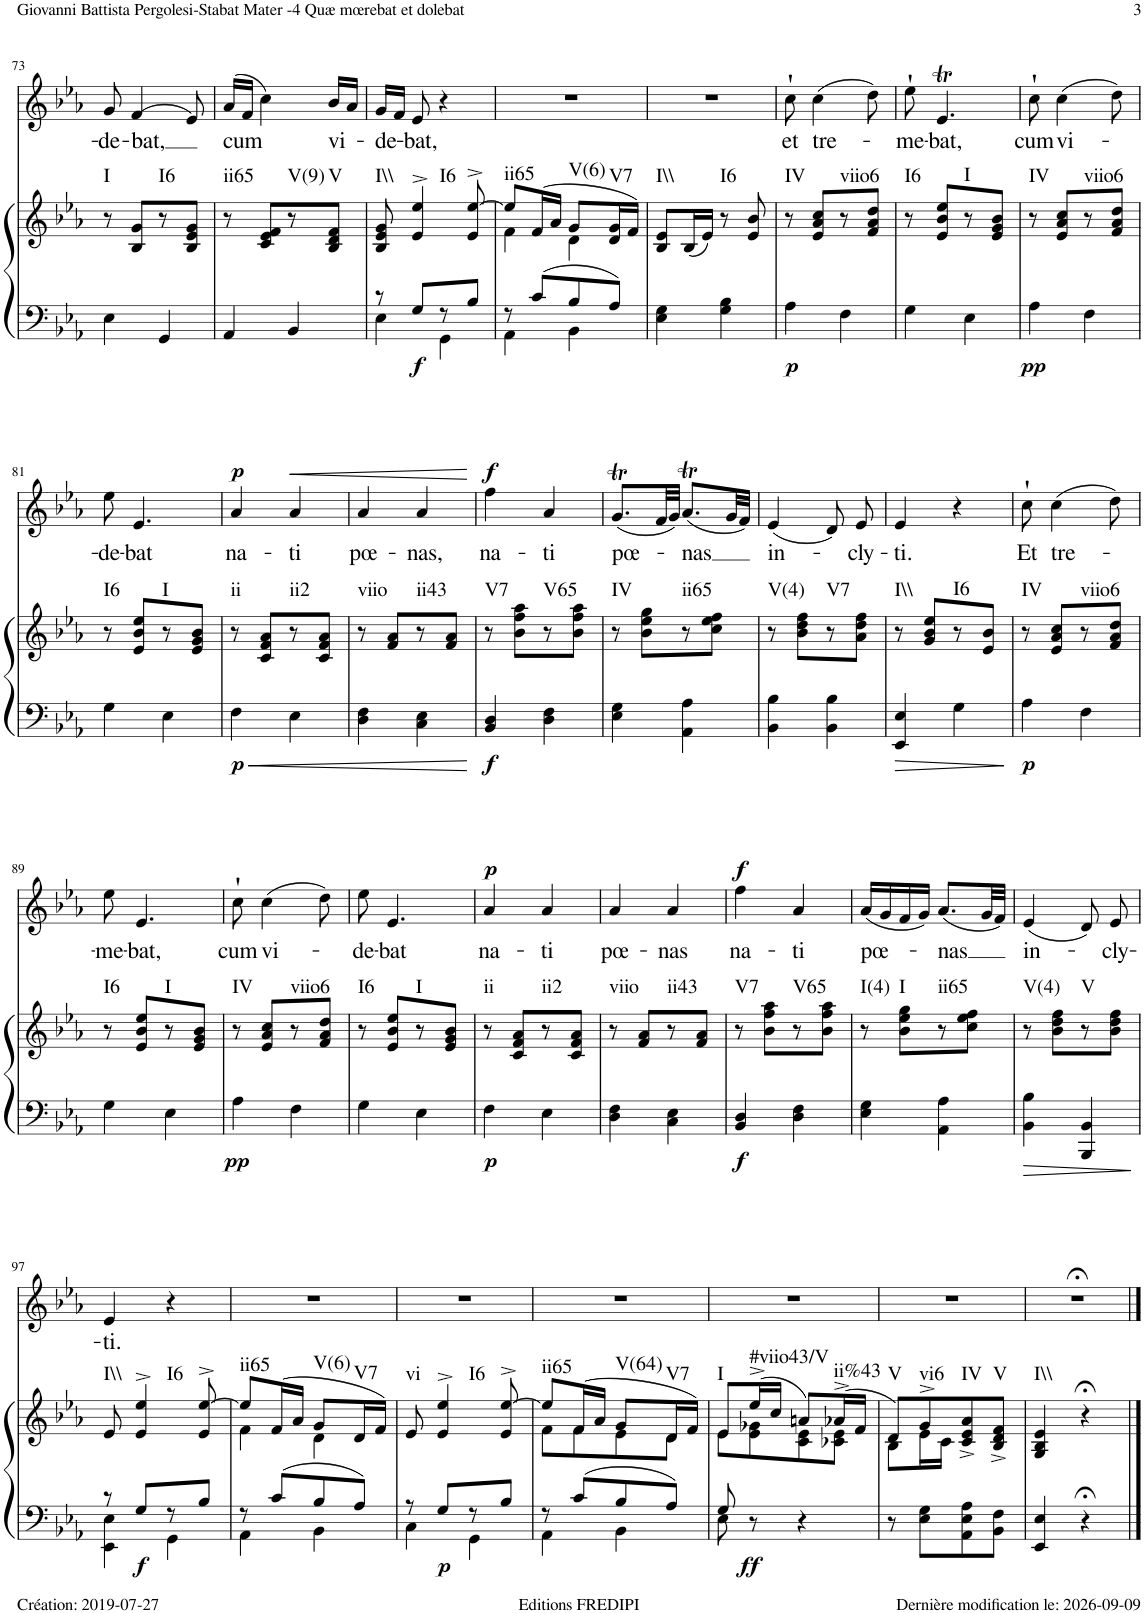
**kern	**kern	**dynam	**harte	**kern	**text	**dynam
*part2	*part2	*part2	*part2	*part1	*part1	*part1
*staff3	*staff2	*staff2/3	*	*staff1	*staff1	*staff1
*I"Violino I/II Viola Violoncello Contrabasso e organo	*	*	*	*I"Alto	*	*
!!LO:PB:g=z
*clefF4	*clefG2	*	*	*clefG2	*	*
*k[b-e-a-]	*k[b-e-a-]	*	*	*k[b-e-a-]	*	*
*M2/4	*M2/4	*	*	*M2/4	*	*
=73	=73	=73	=73	=73	=73	=73
!	!	!	!LO:H:kt=I	!	!LO:LY:b	!
4E-\	8r	.	N	8g/	-de-	.
!	!	!	!	!	!LO:LY:b	!
.	8B-/ 8g/L	.	.	(>4f/	-bat,	.
!	!	!	!LO:H:kt=I6	!	!	!
4GG/	8r	.	N	.	.	.
.	8B-/ 8e-/ 8g/J	.	.	8e-/)	.	.
=74	=74	=74	=74	=74	=74	=74
!	!	!	!LO:H:kt=ii65	!	!LO:LY:b	!
4AA-/	8r	.	N	(>16a-/LL	cum	.
.	.	.	.	16f/JJ	.	.
.	8c/ 8e-/ 8f/L	.	.	4cc\)	.	.
!	!	!	!LO:H:kt=V(9)	!	!	!
4BB-/	8r	.	N	.	.	.
!	!	!	!LO:H:kt=V	!	!LO:LY:b	!
.	8B-/ 8d/ 8f/J	.	N	16b-/LL	vi-	.
.	.	.	.	16a-/JJ	.	.
=75	=75	=75	=75	=75	=75	=75
*^	*	*	*	*	*	*
!	!	!	!	!LO:H:kt=I\\	!	!LO:LY:b	!
8r	4E-\	8B-/ 8e-/ 8g/	.	N	16g/LL	-de-	.
.	.	.	.	.	16f/JJ	.	.
!	!	!	!LO:DY:b=2	!LO:H:kt=I6	!	!LO:LY:b	!
8G/L	.	4e-/^> 4ee-/^>	f	N	8e-/	-bat,	.
8r	4GG\	.	.	.	4r	.	.
8B-/J	.	8e-/^> [>8ee-/^>	.	.	.	.	.
=76	=76	=76	=76	=76	=76	=76	=76
*	*	*^	*	*	*	*	*
!	!	!	!	!	!LO:H:kt=ii65	!	!	!
8r	4AA-\	8ee-/L]	4f\	.	N	2r	.	.
8c/L	.	(>16f/L	.	.	.	.	.	.
.	.	16a-/JJ	.	.	.	.	.	.
!	!	!	!	!	!LO:H:kt=V(6)	!	!	!
8B-/	4BB-\	8g/L	4d\	.	N	.	.	.
!	!	!	!	!	!LO:H:kt=V7	!	!	!
8A-/J	.	16d/ 16g/L	.	.	N	.	.	.
.	.	16f/JJ)	.	.	.	.	.	.
*v	*v	*	*	*	*	*	*	*
*	*v	*v	*	*	*	*	*
=77	=77	=77	=77	=77	=77	=77
!	!	!	!LO:H:kt=I\\	!	!	!
4E-\ 4G\	8B-/ 8e-/L	.	N	2r	.	.
.	(16B-/L	.	.	.	.	.
.	16e-/JJ)	.	.	.	.	.
!	!	!	!LO:H:kt=I6	!	!	!
4G\ 4B-\	8r	.	N	.	.	.
.	8e-/ 8b-/	.	.	.	.	.
=78	=78	=78	=78	=78	=78	=78
!	!	!LO:DY:b=2	!LO:H:kt=IV	!	!LO:LY:b	!
4A-\	8r	p	N	8cc`\	et	.
!	!	!	!	!	!LO:LY:b	!
.	8e-/ 8a-/ 8cc/L	.	.	(>4cc\	tre-	.
!	!	!	!LO:H:kt=viio6	!	!	!
4F\	8r	.	N	.	.	.
.	8f/ 8a-/ 8dd/J	.	.	8dd\)	.	.
=79	=79	=79	=79	=79	=79	=79
!	!	!	!LO:H:kt=I6	!	!LO:LY:b	!
4G\	8r	.	N	8ee-`\	-me-	.
!	!	!	!	!	!LO:LY:b	!
.	8e-/ 8b-/ 8ee-/L	.	.	4.e-T/	-bat,	.
!	!	!	!LO:H:kt=I	!	!	!
4E-\	8r	.	N	.	.	.
.	8e-/ 8g/ 8b-/J	.	.	.	.	.
=80	=80	=80	=80	=80	=80	=80
!	!	!LO:DY:b=2	!LO:H:kt=IV	!	!LO:LY:b	!
4A-\	8r	pp	N	8cc`\	cum	.
!	!	!	!	!	!LO:LY:b	!
.	8e-/ 8a-/ 8cc/L	.	.	(>4cc\	vi-	.
!	!	!	!LO:H:kt=viio6	!	!	!
4F\	8r	.	N	.	.	.
.	8f/ 8a-/ 8dd/J	.	.	8dd\)	.	.
!!LO:LB:g=z
=81	=81	=81	=81	=81	=81	=81
!	!	!	!LO:H:kt=I6	!	!LO:LY:b	!
4G\	8r	.	N	8ee-\	-de-	.
!	!	!	!	!	!LO:LY:b	!
.	8e-/ 8b-/ 8ee-/L	.	.	4.e-/	-bat	.
!	!	!	!LO:H:kt=I	!	!	!
4E-\	8r	.	N	.	.	.
.	8e-/ 8g/ 8b-/J	.	.	.	.	.
=82	=82	=82	=82	=82	=82	=82
!	!	!LO:DY:b=2	!LO:H:kt=ii	!	!LO:LY:b	!LO:DY:a
4F\	8r	p	N	4a-/	na-	p
.	8c/ 8f/ 8a-/L	.	.	.	.	.
!	!	!	!LO:H:kt=ii2	!	!LO:LY:b	!LO:HP:b
4E-\	8r	.	N	4a-/	-ti	<
.	8c/ 8f/ 8a-/J	.	.	.	.	.
=83	=83	=83	=83	=83	=83	=83
!	!	!	!LO:H:kt=viio	!	!LO:LY:b	!
4D\ 4F\	8r	.	N	4a-/	pœ-	.
.	8f/ 8a-/L	.	.	.	.	.
!	!	!	!LO:H:kt=ii43	!	!LO:LY:b	!
4C\ 4E-\	8r	.	N	4a-/	-nas,	.
.	8f/ 8a-/J	.	.	.	.	.
.	.	.	.	.	.	[
=84	=84	=84	=84	=84	=84	=84
!	!	!LO:DY:b=2	!LO:H:kt=V7	!	!LO:LY:b	!LO:DY:a
4BB-/ 4D/	8r	f	N	4ff\	na-	f
.	8b-\ 8ff\ 8aa-\L	.	.	.	.	.
!	!	!	!LO:H:kt=V65	!	!LO:LY:b	!
4D\ 4F\	8r	.	N	4a-/	-ti	.
.	8b-\ 8ff\ 8aa-\J	.	.	.	.	.
=85	=85	=85	=85	=85	=85	=85
!	!	!	!LO:H:kt=IV	!	!LO:LY:b	!
4E-\ 4G\	8r	.	N	(8.gt/L	pœ-	.
.	8b-\ 8ee-\ 8gg\L	.	.	.	.	.
.	.	.	.	32f/LL	.	.
.	.	.	.	32g/JJJ)	.	.
!	!	!	!LO:H:kt=ii65	!	!LO:LY:b	!
4AA-\ 4A-\	8r	.	N	(<8.a-T/L	-nas	.
.	8cc\ 8ee-\ 8ff\J	.	.	.	.	.
.	.	.	.	32g/LL	.	.
.	.	.	.	32f/JJJ)	.	.
=86	=86	=86	=86	=86	=86	=86
!	!	!	!LO:H:kt=V(4)	!	!LO:LY:b	!
4BB-\ 4B-\	8r	.	N	(<4e-/	in-	.
.	8b-\ 8dd\ 8ff\L	.	.	.	.	.
!	!	!	!LO:H:kt=V7	!	!	!
4BB-\ 4B-\	8r	.	N	8d/)	.	.
!	!	!	!	!	!LO:LY:b	!
.	8a-\ 8dd\ 8ff\J	.	.	8e-/	-cly-	.
=87	=87	=87	=87	=87	=87	=87
!	!	!	!LO:H:kt=I\\	!	!LO:LY:b	!
4EE-/ 4E-/	8r	.	N	4e-/	-ti.	.
.	8g/ 8b-/ 8ee-/L	.	.	.	.	.
!	!	!	!LO:H:kt=I6	!	!	!
4G\	8r	.	N	4r	.	.
.	8e-/ 8b-/J	.	.	.	.	.
=88	=88	=88	=88	=88	=88	=88
!	!	!LO:DY:b=2	!LO:H:kt=IV	!	!LO:LY:b	!
4A-\	8r	p	N	8cc`\	Et	.
!	!	!	!	!	!LO:LY:b	!
.	8e-/ 8a-/ 8cc/L	.	.	(>4cc\	tre-	.
!	!	!	!LO:H:kt=viio6	!	!	!
4F\	8r	.	N	.	.	.
.	8f/ 8a-/ 8dd/J	.	.	8dd\)	.	.
!!LO:LB:g=z
=89	=89	=89	=89	=89	=89	=89
!	!	!	!LO:H:kt=I6	!	!LO:LY:b	!
4G\	8r	.	N	8ee-\	-me-	.
!	!	!	!	!	!LO:LY:b	!
.	8e-/ 8b-/ 8ee-/L	.	.	4.e-/	-bat,	.
!	!	!	!LO:H:kt=I	!	!	!
4E-\	8r	.	N	.	.	.
.	8e-/ 8g/ 8b-/J	.	.	.	.	.
=90	=90	=90	=90	=90	=90	=90
!	!	!LO:DY:b=2	!LO:H:kt=IV	!	!LO:LY:b	!
4A-\	8r	pp	N	8cc`\	cum	.
!	!	!	!	!	!LO:LY:b	!
.	8e-/ 8a-/ 8cc/L	.	.	(>4cc\	vi-	.
!	!	!	!LO:H:kt=viio6	!	!	!
4F\	8r	.	N	.	.	.
.	8f/ 8a-/ 8dd/J	.	.	8dd\)	.	.
=91	=91	=91	=91	=91	=91	=91
!	!	!	!LO:H:kt=I6	!	!LO:LY:b	!
4G\	8r	.	N	8ee-\	-de-	.
!	!	!	!	!	!LO:LY:b	!
.	8e-/ 8b-/ 8ee-/L	.	.	4.e-/	-bat	.
!	!	!	!LO:H:kt=I	!	!	!
4E-\	8r	.	N	.	.	.
.	8e-/ 8g/ 8b-/J	.	.	.	.	.
=92	=92	=92	=92	=92	=92	=92
!	!	!LO:DY:b=2	!LO:H:kt=ii	!	!LO:LY:b	!LO:DY:a
4F\	8r	p	N	4a-/	na-	p
.	8c/ 8f/ 8a-/L	.	.	.	.	.
!	!	!	!LO:H:kt=ii2	!	!LO:LY:b	!
4E-\	8r	.	N	4a-/	-ti	.
.	8c/ 8f/ 8a-/J	.	.	.	.	.
=93	=93	=93	=93	=93	=93	=93
!	!	!	!LO:H:kt=viio	!	!LO:LY:b	!
4D\ 4F\	8r	.	N	4a-/	pœ-	.
.	8f/ 8a-/L	.	.	.	.	.
!	!	!	!LO:H:kt=ii43	!	!LO:LY:b	!
4C\ 4E-\	8r	.	N	4a-/	-nas	.
.	8f/ 8a-/J	.	.	.	.	.
=94	=94	=94	=94	=94	=94	=94
!	!	!LO:DY:b=2	!LO:H:kt=V7	!	!LO:LY:b	!LO:DY:a
4BB-/ 4D/	8r	f	N	4ff\	na-	f
.	8b-\ 8ff\ 8aa-\L	.	.	.	.	.
!	!	!	!LO:H:kt=V65	!	!LO:LY:b	!
4D\ 4F\	8r	.	N	4a-/	-ti	.
.	8b-\ 8ff\ 8aa-\J	.	.	.	.	.
=95	=95	=95	=95	=95	=95	=95
!	!	!	!LO:H:kt=I(4)	!	!LO:LY:b	!
4E-\ 4G\	8r	.	N	(<16a-/LL	pœ-	.
.	.	.	.	16g/	.	.
!	!	!	!LO:H:kt=I	!	!	!
.	8b-\ 8ee-\ 8gg\L	.	N	16f/	.	.
.	.	.	.	16g/JJ)	.	.
!	!	!	!LO:H:kt=ii65	!	!LO:LY:b	!
4AA-\ 4A-\	8r	.	N	(<8.a-/L	-nas	.
.	8cc\ 8ee-\ 8ff\J	.	.	.	.	.
.	.	.	.	32g/LL	.	.
.	.	.	.	32f/JJJ)	.	.
=96	=96	=96	=96	=96	=96	=96
!	!	!	!LO:H:kt=V(4)	!	!LO:LY:b	!
4BB-\ 4B-\	8r	.	N	(<4e-/	in-	.
.	8b-\ 8dd\ 8ff\L	.	.	.	.	.
!	!	!	!LO:H:kt=V	!	!	!
4BBB-/ 4BB-/	8r	.	N	8d/)	.	.
!	!	!	!	!	!LO:LY:b	!
.	8b-\ 8dd\ 8ff\J	.	.	8e-/	-cly-	.
!!LO:LB:g=z
=97	=97	=97	=97	=97	=97	=97
*^	*	*	*	*	*	*
!	!	!	!	!LO:H:kt=I\\	!	!LO:LY:b	!
8r	4EE-\ 4E-\	8e-/	.	N	4e-/	-ti.	.
!	!	!	!LO:DY:b=2	!LO:H:kt=I6	!	!	!
8G/L	.	4e-/^> 4ee-/^>	f	N	.	.	.
8r	4GG\	.	.	.	4r	.	.
8B-/J	.	8e-/^> [>8ee-/^>	.	.	.	.	.
=98	=98	=98	=98	=98	=98	=98	=98
*	*	*^	*	*	*	*	*
!	!	!	!	!	!LO:H:kt=ii65	!	!	!
8r	4AA-\	8ee-/L]	4f\	.	N	2r	.	.
8c/L	.	(>16f/L	.	.	.	.	.	.
.	.	16a-/JJ	.	.	.	.	.	.
!	!	!	!	!	!LO:H:kt=V(6)	!	!	!
8B-/	4BB-\	8g/L	4d\	.	N	.	.	.
!	!	!	!	!	!LO:H:kt=V7	!	!	!
8A-/J	.	16d/L	.	.	N	.	.	.
.	.	16f/JJ)	.	.	.	.	.	.
*	*	*v	*v	*	*	*	*	*
=99	=99	=99	=99	=99	=99	=99	=99
!	!	!	!	!LO:H:kt=vi	!	!	!
8r	4C\	8e-/	.	N	2r	.	.
!	!	!	!LO:DY:b=2	!LO:H:kt=I6	!	!	!
8G/L	.	4e-/^> 4ee-/^>	p	N	.	.	.
8r	4GG\	.	.	.	.	.	.
8B-/J	.	8e-/^> [>8ee-/^>	.	.	.	.	.
=100	=100	=100	=100	=100	=100	=100	=100
*	*	*^	*	*	*	*	*
!	!	!	!	!	!LO:H:kt=ii65	!	!	!
8r	4AA-\	8ee-/L]	8f\L	.	N	2r	.	.
8c/L	.	(>16f/L	8f\	.	.	.	.	.
.	.	16a-/JJ	.	.	.	.	.	.
!	!	!	!	!	!LO:H:kt=V(64)	!	!	!
8B-/	4BB-\	8g/L	8e-\	.	N	.	.	.
!	!	!	!	!	!LO:H:kt=V7	!	!	!
8A-/J	.	16d/L	8d\J	.	N	.	.	.
.	.	16f/JJ)	.	.	.	.	.	.
=101	=101	=101	=101	=101	=101	=101	=101	=101
!	!	!	!	!	!LO:H:kt=I	!	!	!
8G/	8E-\	8e-/L	8e-\L	.	N	2r	.	.
!	!	!	!	!LO:DY:b=2	!LO:H:kt=#viio43/V	!	!	!
8r	4.ryy	(>16ee-^/L	8e-\ 8g-X\	ff	N	.	.	.
.	.	16cc/JJ	.	.	.	.	.	.
4r	.	8an/L)	8c\ 8e-\	.	.	.	.	.
!	!	!	!	!	!LO:H:kt=ii%43	!	!	!
.	.	(16a-X^/L	8c-X\ 8e-\J	.	N	.	.	.
.	.	16f/JJ	.	.	.	.	.	.
*v	*v	*	*	*	*	*	*	*
=102	=102	=102	=102	=102	=102	=102	=102
!	!	!	!	!LO:H:kt=V	!	!	!
8r	8d/L)	8B-\L	.	N	2r	.	.
!	!	!	!	!LO:H:kt=vi6	!	!	!
8E-\ 8G\L	8g^/	16e-\L	.	N	.	.	.
.	.	16c\JJ	.	.	.	.	.
!	!	!	!	!LO:H:kt=IV	!	!	!
8AA-\ 8E-\ 8A-\	8c/^ 8e-/^ 8a-/^	4ryy	.	N	.	.	.
!	!	!	!	!LO:H:kt=V	!	!	!
8BB-\ 8F\J	8B-/^ 8d/^ 8f/^J	.	.	N	.	.	.
*	*v	*v	*	*	*	*	*
=103	=103	=103	=103	=103	=103	=103
!	!	!	!LO:H:kt=I\\	!	!	!
4EE-/ 4E-/	4G/ 4B-/ 4e-/	.	N	2r;<	.	.
4r;<	4r;<	.	.	.	.	.
==	==	==	==	==	==	==
*-	*-	*-	*-	*-	*-	*-
